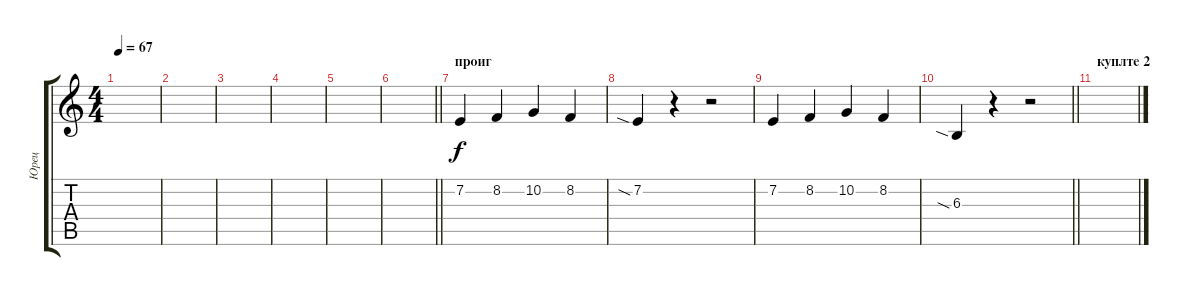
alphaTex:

\track ("Юрец" "Юрец") {instrument lead6voice}
\staff {score tabs}
\tuning (D4 A3 F3 C3 G2 C2) {hide}
\ts (4 4)
\tempo 67
\clef g2
\ks c
|
|
|
|
|
\barLineRight lightlight
|
\section ("" "проиг")
7.2.4 8.2.4 10.2.4 8.2.4 |
7.2{sia}.4 r.4 r.2 |
7.2.4 8.2.4 10.2.4 8.2.4 |
\barLineRight lightlight
6.3{sia}.4 r.4 r.2 |
\section ("" "куплте 2")
